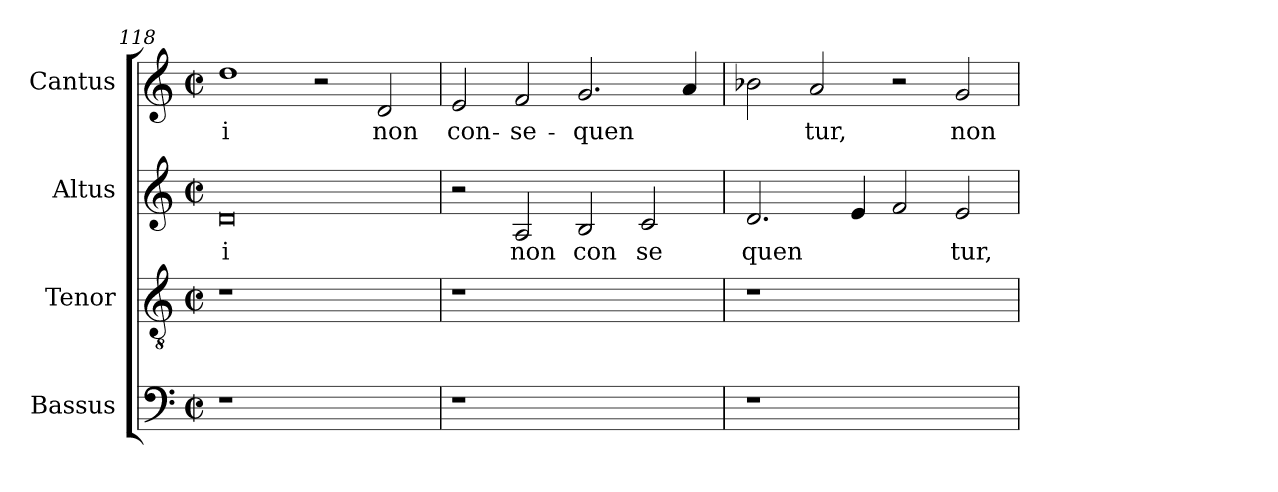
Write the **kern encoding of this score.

**kern	**kern	**kern	**text	**kern	**text
*part4	*part3	*part2	*part2	*part1	*part1
*staff4	*staff3	*staff2	*staff2	*staff1	*staff1
*I"Bassus	*I"Tenor	*I"Altus	*	*I"Cantus	*
*	*	*I'A	*	*I'C	*
*clefF4	*clefGv2	*clefG2	*	*clefG2	*
*k[]	*k[]	*k[]	*	*k[]	*
*C:	*C:	*C:	*	*C:	*
*M2/2	*M2/2	*M2/2	*	*M2/2	*
*met(c|)	*met(c|)	*met(c|)	*	*met(c|)	*
=118	=118	=118	=118	=118	=118
!	!	!	!LO:LY:b:cj	!	!LO:LY:b:cj
1r	1r	0d	i	1dd	i
1ryy	1ryy	.	.	2r	.
!	!	!	!	!	!LO:LY:b:cj
.	.	.	.	2d/	non
=119	=119	=119	=119	=119	=119
!	!	!	!	!	!LO:LY:b:cj
1r	1r	2r	.	2e/	con-
!	!	!	!LO:LY:b:cj	!	!LO:LY:b:cj
.	.	2A/	non	2f/	-se-
!	!	!	!LO:LY:b:cj	!	!LO:LY:b:cj
1ryy	1ryy	2B/	con	2.g/	-quen-
!	!	!	!LO:LY:b:cj	!	!
.	.	2c/	se	.	.
!	!	!	!	!	!LO:LY:b:cj
.	.	.	.	4a/	--
=120	=120	=120	=120	=120	=120
!	!	!	!LO:LY:b:cj	!	!LO:LY:b:cj
1r	1r	2.d/	quen	2b-X\	--
!	!	!	!	!	!LO:LY:b:cj
.	.	.	.	2a/	-tur,
!	!	!	!LO:LY:b:cj	!	!
.	.	4e/	.	.	.
!	!	!	!LO:LY:b:cj	!	!
1ryy	1ryy	2f/	.	2r	.
!	!	!	!LO:LY:b:cj	!	!LO:LY:b:cj
.	.	2e/	tur,	2g/	non
=	=	=	=	=	=
*-	*-	*-	*-	*-	*-
